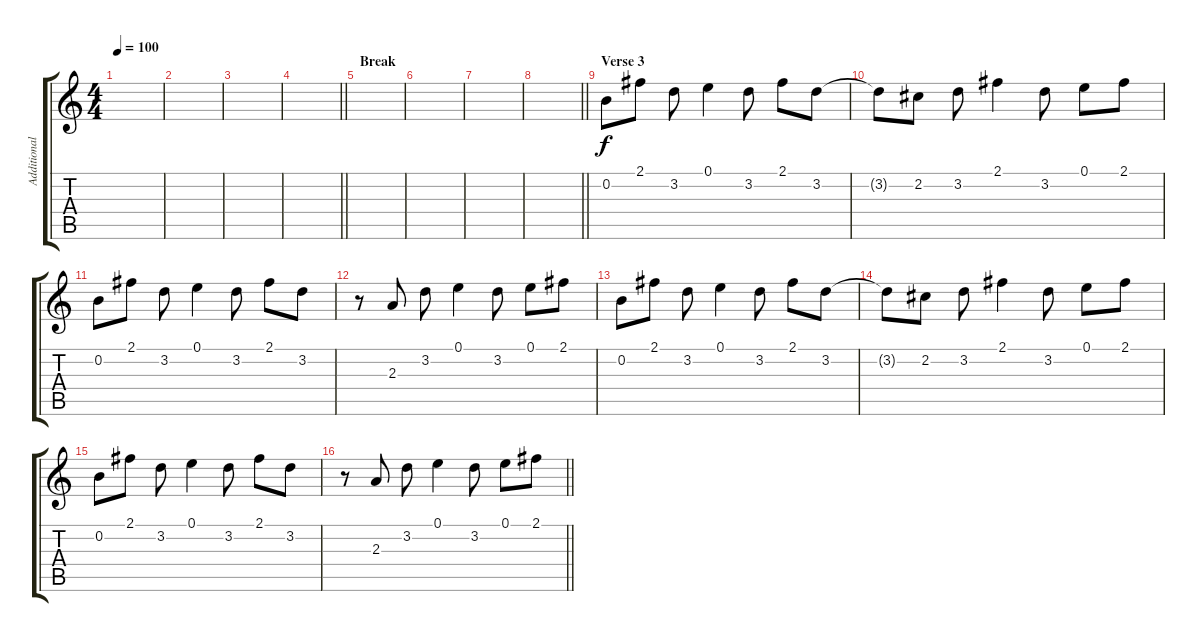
\track ("Additional Guitar 1" "Additional") {instrument electricguitarclean}
\staff {score tabs}
\tuning (E4 B3 G3 D3 A2 E2) {hide}
\ts (4 4)
\tempo 100
\clef g2
\ks c
|
|
|
\barLineRight lightlight
|
\section ("" "Break")
|
|
|
\barLineRight lightlight
|
\section ("" "Verse 3")
0.2.8{volume 8} 2.1.8 3.2.8 0.1.4 3.2.8 2.1.8 3.2.8 |
3.2{t}.8 2.2.8 3.2.8 2.1.4 3.2.8 0.1.8 2.1.8 |
0.2.8 2.1.8 3.2.8 0.1.4 3.2.8 2.1.8 3.2.8 |
r.8 2.3.8 3.2.8 0.1.4 3.2.8 0.1.8 2.1.8 |
0.2.8{volume 8} 2.1.8 3.2.8 0.1.4 3.2.8 2.1.8 3.2.8 |
3.2{t}.8 2.2.8 3.2.8 2.1.4 3.2.8 0.1.8 2.1.8 |
0.2.8 2.1.8 3.2.8 0.1.4 3.2.8 2.1.8 3.2.8 |
\barLineRight lightlight
r.8 2.3.8 3.2.8 0.1.4 3.2.8 0.1.8 2.1.8
